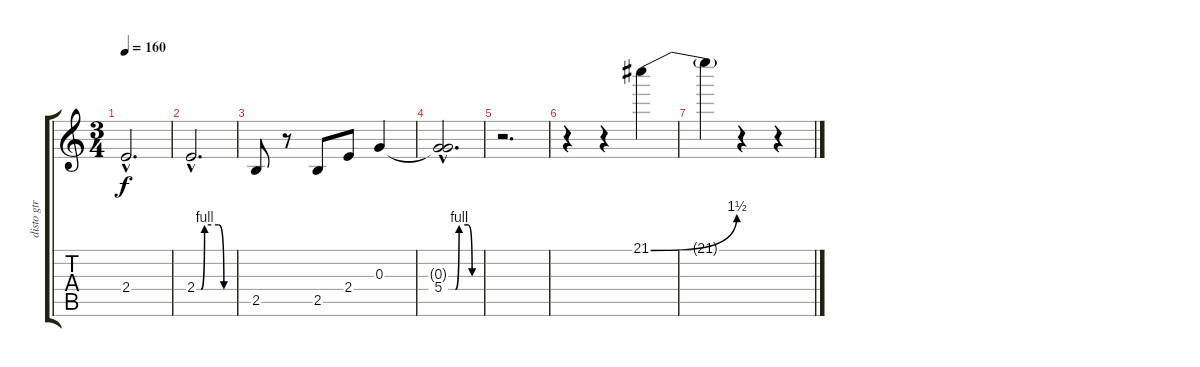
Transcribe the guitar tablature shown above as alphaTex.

\track ("disto gtr" "disto gtr") {instrument distortionguitar}
\staff {score tabs}
\tuning (E4 B3 G3 D3 A2 E2) {hide}
\ts (3 4)
\tempo 160
\clef g2
\ks c
2.4{hac t}.2{d dy f} |
2.4{be (custom 0 0 7 0 13 4 36 4 45 0 60 0) hac}.2{d} |
2.5.8 r.8 2.5.8 2.4.8 0.3.4 |
(0.3{hac t} 5.4{be (custom 0 0 13 0 20 4 37 4 45 0 60 0) hac}).2{d} |
r.2{d} |
r.4 r.4 21.1{be (bend 0 0 60 6)}.4 |
21.1{t}.4 r.4 r.4
